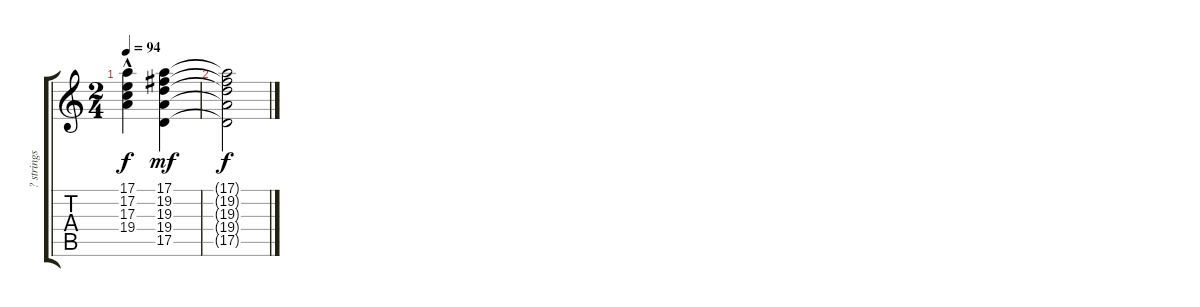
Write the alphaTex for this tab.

\track ("? strings" "? strings") {instrument stringensemble1}
\staff {score tabs}
\tuning (E4 B3 G3 D3 A2 E2) {hide}
\ts (2 4)
\tempo 94
\clef g2
\ks c
(17.1{t} 17.2{hac t} 17.3{t} 19.4{t}).4{dy f} (17.1 19.2 19.3 19.4 17.5).4{dy mf} |
(17.1{t} 19.2{t} 19.3{t} 19.4{t} 17.5{t}).2{dy f}
